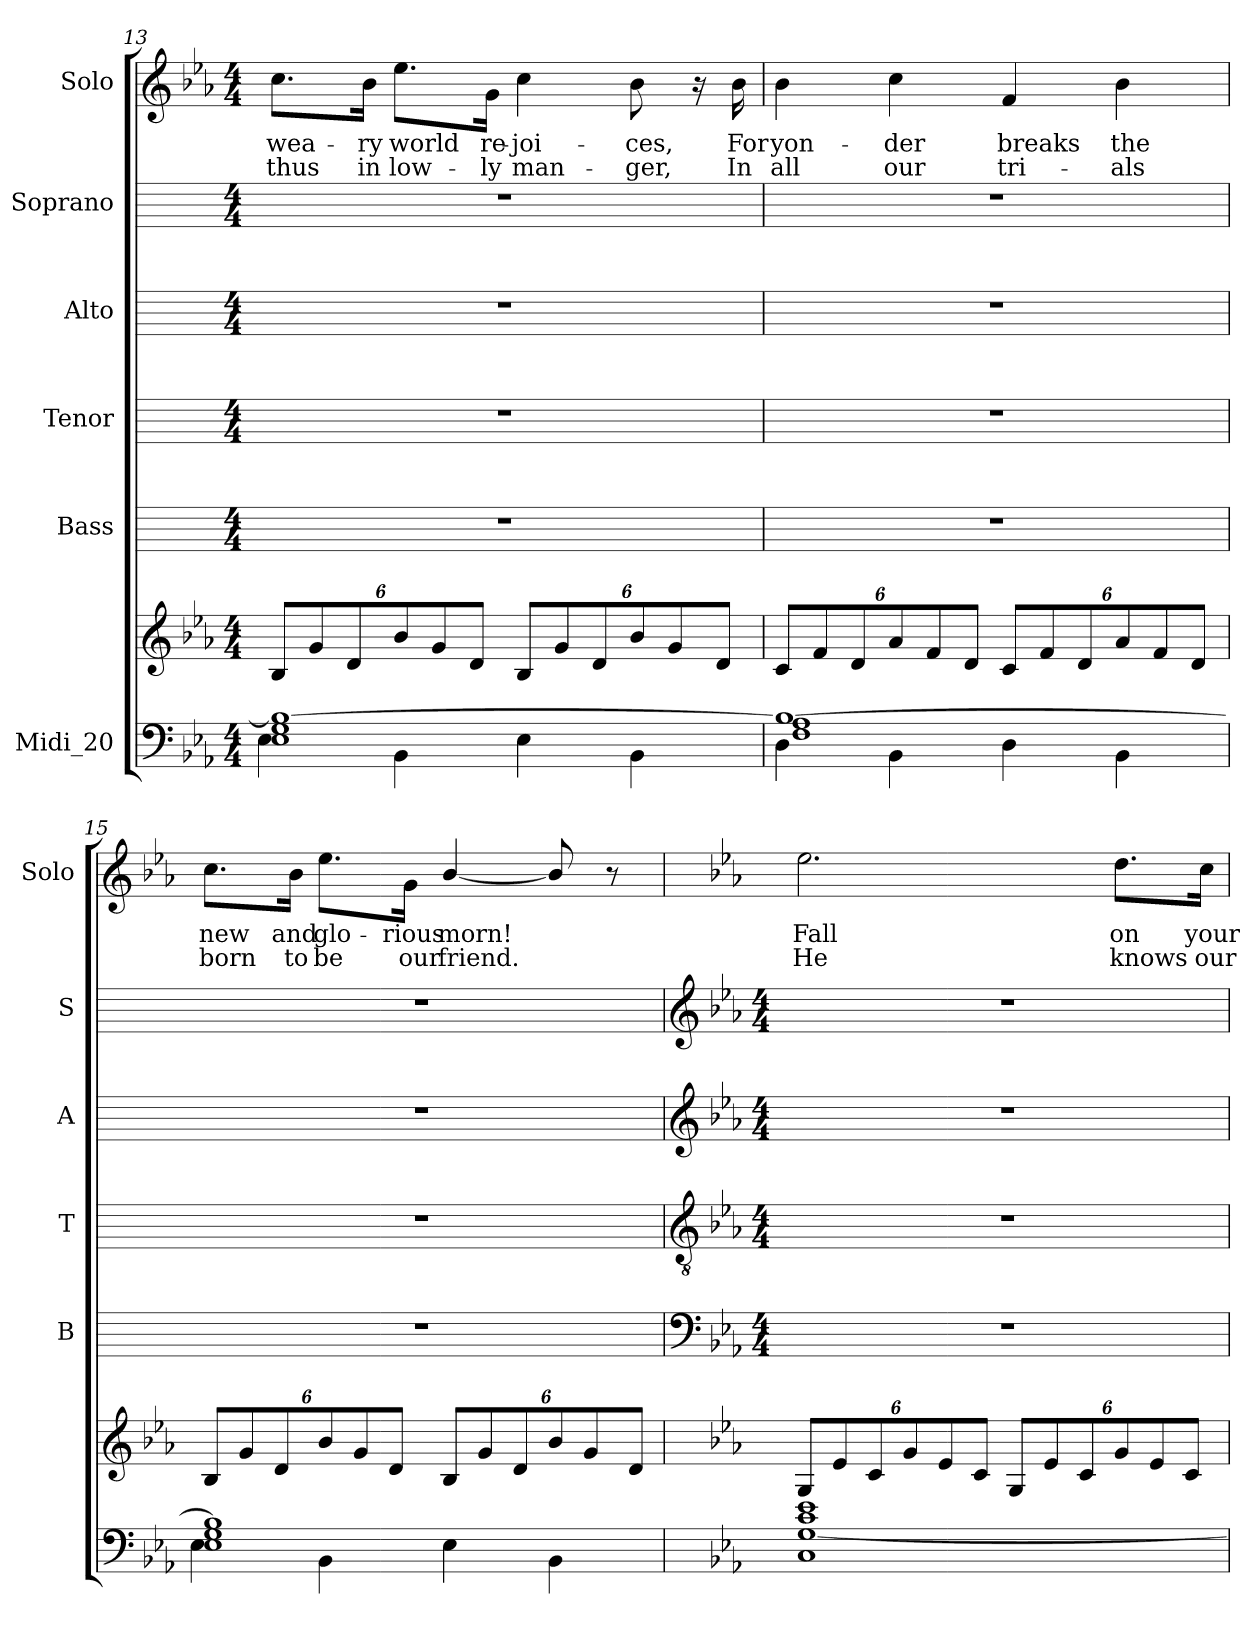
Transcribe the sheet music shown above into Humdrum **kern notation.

**kern	**kern	**kern	**kern	**kern	**kern	**kern	**text	**text
*part6	*part6	*part5	*part4	*part3	*part2	*part1	*part1	*part1
*staff7	*staff6	*staff5	*staff4	*staff3	*staff2	*staff1	*staff1	*staff1
*I"Midi_20	*	*I"Bass	*I"Tenor	*I"Alto	*I"Soprano	*I"Solo	*	*
*	*	*I'B	*I'T	*I'A	*I'S	*I'Solo	*	*
!!LO:LB:g=z
*clefF4	*clefG2	*	*	*	*	*clefG2	*	*
*k[b-e-a-]	*k[b-e-a-]	*	*	*	*	*k[b-e-a-]	*	*
*E-:	*E-:	*	*	*	*	*E-:	*	*
*M4/4	*M4/4	*M4/4	*M4/4	*M4/4	*M4/4	*M4/4	*	*
=13	=13	=13	=13	=13	=13	=13	=13	=13
*^	*	*	*	*	*	*	*	*
*	*^	*	*	*	*	*	*	*	*
!	!	!	!	!	!	!	!	!	!LO:LY:b	!LO:LY:b
1B-/_	1E-\ 1G\	4E-\	12B-L	1r	1r	1r	1r	8.cc\L	wea-	-thus
.	.	.	12g	.	.	.	.	.	.	.
.	.	.	12d	.	.	.	.	.	.	.
!	!	!	!	!	!	!	!	!	!LO:LY:b	!LO:LY:b
.	.	.	.	.	.	.	.	16b-\Jk	ry	in
!	!	!	!	!	!	!	!	!	!LO:LY:b	!LO:LY:b
.	.	4BB-\	12b-	.	.	.	.	8.ee-\L	world	low-
.	.	.	12g	.	.	.	.	.	.	.
.	.	.	12dJ	.	.	.	.	.	.	.
!	!	!	!	!	!	!	!	!	!LO:LY:b	!LO:LY:b
.	.	.	.	.	.	.	.	16g\Jk	-re-	-ly
!	!	!	!	!	!	!	!	!	!LO:LY:b	!LO:LY:b
.	.	4E-\	12B-L	.	.	.	.	4cc	joi-	-man-
.	.	.	12g	.	.	.	.	.	.	.
.	.	.	12d	.	.	.	.	.	.	.
!	!	!	!	!	!	!	!	!	!LO:LY:b	!LO:LY:b
.	.	4BB-\	12b-	.	.	.	.	8b-	-ces,	ger,
.	.	.	12g	.	.	.	.	.	.	.
.	.	.	.	.	.	.	.	16r	.	.
.	.	.	12dJ	.	.	.	.	.	.	.
!	!	!	!	!	!	!	!	!	!LO:LY:b	!LO:LY:b
.	.	.	.	.	.	.	.	16b-	For	In
=14	=14	=14	=14	=14	=14	=14	=14	=14	=14	=14
!	!	!	!	!	!	!	!	!	!LO:LY:b	!LO:LY:b
1B-/_	1F\ 1A-\	4D\	12cL	1r	1r	1r	1r	4b-	yon-	-all
.	.	.	12f	.	.	.	.	.	.	.
.	.	.	12d	.	.	.	.	.	.	.
!	!	!	!	!	!	!	!	!	!LO:LY:b	!LO:LY:b
.	.	4BB-\	12a-	.	.	.	.	4cc	der	our
.	.	.	12f	.	.	.	.	.	.	.
.	.	.	12dJ	.	.	.	.	.	.	.
!	!	!	!	!	!	!	!	!	!LO:LY:b	!LO:LY:b
.	.	4D\	12cL	.	.	.	.	4f	breaks	tri-
.	.	.	12f	.	.	.	.	.	.	.
.	.	.	12d	.	.	.	.	.	.	.
!	!	!	!	!	!	!	!	!	!LO:LY:b	!LO:LY:b
.	.	4BB-\	12a-	.	.	.	.	4b-	-the	als
.	.	.	12f	.	.	.	.	.	.	.
.	.	.	12dJ	.	.	.	.	.	.	.
=15	=15	=15	=15	=15	=15	=15	=15	=15	=15	=15
!	!	!	!	!	!	!	!	!	!LO:LY:b	!LO:LY:b
1B-/]	1E-\ 1G\	4E-\	12B-L	1r	1r	1r	1r	8.cc\L	new	born
.	.	.	12g	.	.	.	.	.	.	.
.	.	.	12d	.	.	.	.	.	.	.
!	!	!	!	!	!	!	!	!	!LO:LY:b	!LO:LY:b
.	.	.	.	.	.	.	.	16b-\Jk	and	to
!	!	!	!	!	!	!	!	!	!LO:LY:b	!LO:LY:b
.	.	4BB-\	12b-	.	.	.	.	8.ee-\L	glo-	-be
.	.	.	12g	.	.	.	.	.	.	.
.	.	.	12dJ	.	.	.	.	.	.	.
!	!	!	!	!	!	!	!	!	!LO:LY:b	!LO:LY:b
.	.	.	.	.	.	.	.	16g\Jk	rious	our
!	!	!	!	!	!	!	!	!	!LO:LY:b	!LO:LY:b
.	.	4E-\	12B-L	.	.	.	.	[4b-/	morn!	friend.
.	.	.	12g	.	.	.	.	.	.	.
.	.	.	12d	.	.	.	.	.	.	.
.	.	4BB-\	12b-	.	.	.	.	8b-/]	.	.
.	.	.	12g	.	.	.	.	.	.	.
.	.	.	.	.	.	.	.	8r	.	.
.	.	.	12dJ	.	.	.	.	.	.	.
!!LO:LB:g=z
=16	=16	=16	=16	=16	=16	=16	=16	=16	=16	=16
*	*	*	*	*clefF4	*clefGv2	*clefG2	*clefG2	*	*	*
*	*	*	*	*k[b-e-a-]	*k[b-e-a-]	*k[b-e-a-]	*k[b-e-a-]	*	*	*
*	*	*	*	*E-:	*E-:	*E-:	*E-:	*	*	*
*	*	*	*	*M4/4	*M4/4	*M4/4	*M4/4	*	*	*
!	!	!	!	!	!	!	!	!	!LO:LY:b	!LO:LY:b
1c/ 1e-/	[1G\	1C\	12GL	1r	1r	1r	1r	2.ee-	Fall	He
.	.	.	12e-	.	.	.	.	.	.	.
.	.	.	12c	.	.	.	.	.	.	.
.	.	.	12g	.	.	.	.	.	.	.
.	.	.	12e-	.	.	.	.	.	.	.
.	.	.	12cJ	.	.	.	.	.	.	.
.	.	.	12GL	.	.	.	.	.	.	.
.	.	.	12e-	.	.	.	.	.	.	.
.	.	.	12c	.	.	.	.	.	.	.
!	!	!	!	!	!	!	!	!	!LO:LY:b	!LO:LY:b
.	.	.	12g	.	.	.	.	8.dd\L	on	knows
.	.	.	12e-	.	.	.	.	.	.	.
.	.	.	12cJ	.	.	.	.	.	.	.
!	!	!	!	!	!	!	!	!	!LO:LY:b	!LO:LY:b
.	.	.	.	.	.	.	.	16cc\Jk	your	our
*v	*v	*v	*	*	*	*	*	*	*	*
=	=	=	=	=	=	=	=	=
*-	*-	*-	*-	*-	*-	*-	*-	*-
